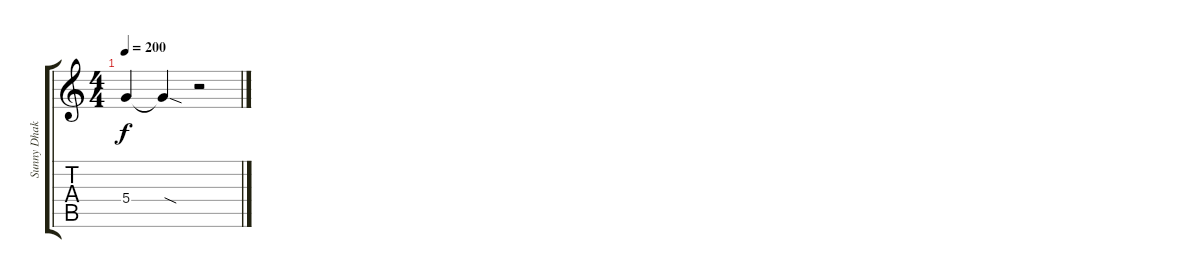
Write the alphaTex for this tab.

\track ("Sunny Dhak" "Sunny Dhak") {instrument distortionguitar}
\staff {score tabs}
\tuning (E4 B3 G3 D3 A2 E2) {hide}
\ts (4 4)
\tempo 200
\clef g2
\ks c
5.4{t}.4{dy f} 5.4{sod t}.4 r.2
